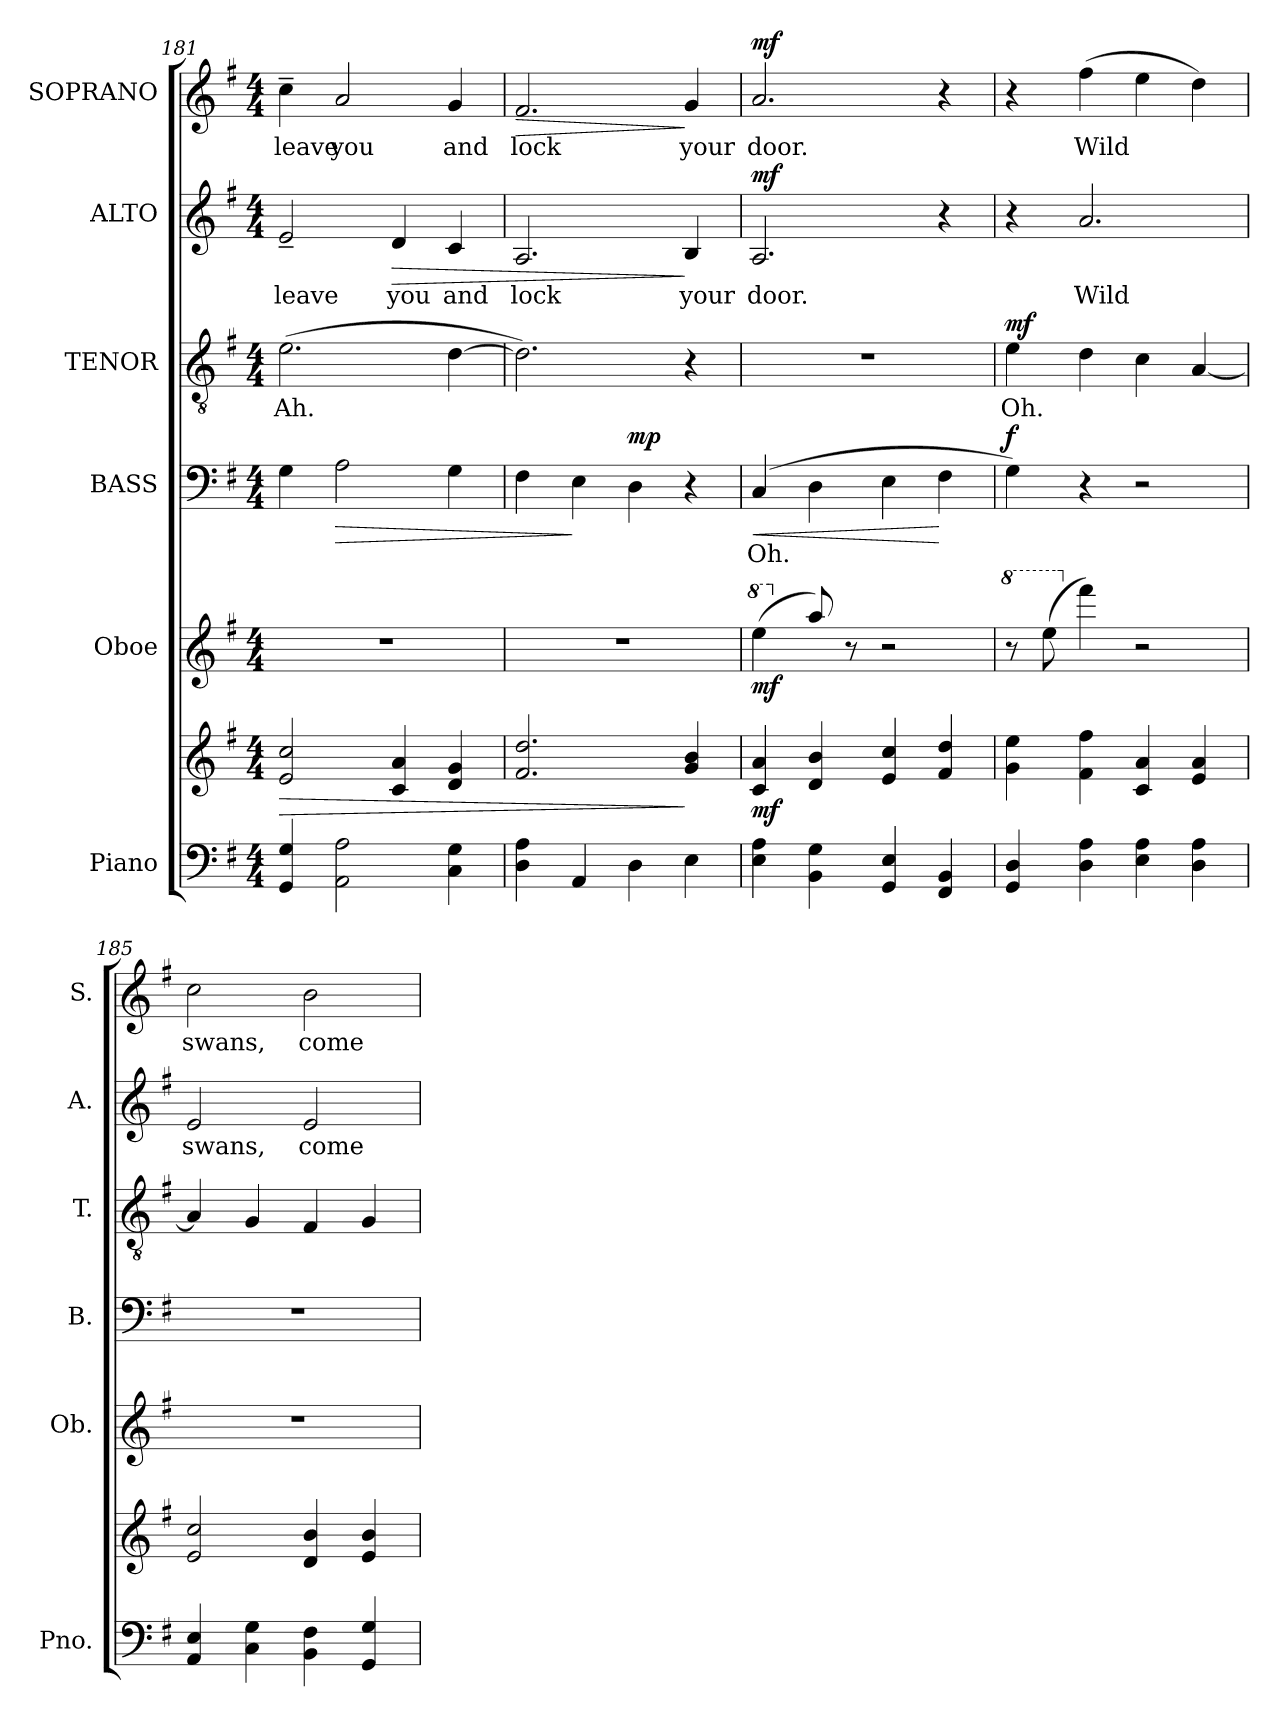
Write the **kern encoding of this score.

**kern	**kern	**dynam	**kern	**dynam	**kern	**text	**dynam	**kern	**text	**dynam	**kern	**text	**dynam	**kern	**text	**dynam
*part6	*part6	*part6	*part5	*part5	*part4	*part4	*part4	*part3	*part3	*part3	*part2	*part2	*part2	*part1	*part1	*part1
*staff7	*staff6	*staff6/7	*staff5	*staff5	*staff4	*staff4	*staff4	*staff3	*staff3	*staff3	*staff2	*staff2	*staff2	*staff1	*staff1	*staff1
*I"Piano	*	*	*I"Oboe	*	*I"BASS	*	*	*I"TENOR	*	*	*I"ALTO	*	*	*I"SOPRANO	*	*
*I'Pno.	*	*	*I'Ob.	*	*I'B.	*	*	*I'T.	*	*	*I'A.	*	*	*I'S.	*	*
*clefF4	*clefG2	*	*clefG2	*	*clefF4	*	*	*clefGv2	*	*	*clefG2	*	*	*clefG2	*	*
*	*	*	*	*	*	*	*	*ITrd7c12	*	*	*	*	*	*	*	*
*k[f#]	*k[f#]	*	*k[f#]	*	*k[f#]	*	*	*k[f#]	*	*	*k[f#]	*	*	*k[f#]	*	*
*G:	*G:	*	*G:	*	*G:	*	*	*G:	*	*	*G:	*	*	*G:	*	*
*M4/4	*M4/4	*	*M4/4	*	*M4/4	*	*	*M4/4	*	*	*M4/4	*	*	*M4/4	*	*
=181	=181	=181	=181	=181	=181	=181	=181	=181	=181	=181	=181	=181	=181	=181	=181	=181
!	!	!LO:HP:b	!	!	!	!	!	!	!	!	!	!	!	!	!	!
!	!	!	!	!	!	!	!	!	!LO:LY:b:color=#000000	!	!	!	!	!	!	!
!	!	!	!	!	!	!	!	!	!	!	!	!LO:LY:b:color=#000000	!	!	!	!
!	!	!	!	!	!	!	!	!	!	!	!	!	!	!	!LO:LY:b:color=#000000	!
4GGi/ 4Gi	2ei/ 2cci	>	1r	.	4Gi\	.	.	(2.Ei\	Ah.	.	2e~i/	leave	.	4cc~i\	leave	.
!	!	!	!	!	!	!	!LO:HP:b	!	!	!	!	!	!	!	!	!
!	!	!	!	!	!	!	!	!	!	!	!	!	!	!	!LO:LY:b:color=#000000	!
2AAi\ 2Ai	.	.	.	.	2Ai\	.	>	.	.	.	.	.	.	2ai/	you	.
!	!	!	!	!	!	!	!	!	!	!	!	!LO:LY:b:color=#000000	!LO:HP:b	!	!	!
.	4ci/ 4ai	.	.	.	.	.	.	.	.	.	4di/	you	>	.	.	.
!	!	!	!	!	!	!	!	!	!	!	!	!LO:LY:b:color=#000000	!	!	!	!
!	!	!	!	!	!	!	!	!	!	!	!	!	!	!	!LO:LY:b:color=#000000	!
4Ci\ 4Gi	4di/ 4gi	.	.	.	4Gi\	.	.	[>4Di\	.	.	4ci/	and	.	4gi/	and	.
=182	=182	=182	=182	=182	=182	=182	=182	=182	=182	=182	=182	=182	=182	=182	=182	=182
!	!	!	!	!	!	!	!	!	!	!	!	!LO:LY:b:color=#000000	!	!	!	!
!	!	!	!	!	!	!	!	!	!	!	!	!	!	!	!LO:LY:b:color=#000000	!LO:HP:b
4Di\ 4Ai	2.f#i/ 2.ddi	.	1r	.	4F#i\	.	.	2.Di\])	.	.	2.Ai/	lock	.	2.f#i/	lock	>
4AAi/	.	.	.	.	4Ei\	.	]	.	.	.	.	.	.	.	.	.
4Di\	.	.	.	.	4Di\	.	mp	.	.	.	.	.	.	.	.	.
!	!	!	!	!	!	!	!	!	!	!	!	!LO:LY:b:color=#000000	!	!	!	!
!	!	!	!	!	!	!	!	!	!	!	!	!	!	!	!LO:LY:b:color=#000000	!
4Ei\	4gi/ 4bi	]	.	.	4r	.	.	4r	.	.	4Bi/	your	]	4gi/	your	]
=183	=183	=183	=183	=183	=183	=183	=183	=183	=183	=183	=183	=183	=183	=183	=183	=183
*	*	*	*8va	*	*	*	*	*	*	*	*	*	*	*	*	*
!	!	!	!	!	!	!LO:LY:b:color=#000000	!LO:HP:b	!	!	!	!	!	!	!	!	!
!	!	!	!	!	!	!	!	!	!	!	!	!LO:LY:b:color=#000000	!	!	!	!
!	!	!	!	!	!	!	!	!	!	!	!	!	!	!	!LO:LY:b:color=#000000	!
4Ei\ 4Ai	4ci/ 4ai	mf	(4eeei\	mf	(4Ci/	Oh.	<	1r	.	.	2.Ai/	door.	mf	2.ai/	door.	mf
*	*	*	*X8va	*	*	*	*	*	*	*	*	*	*	*	*	*
4BBi\ 4Gi	4di/ 4bi	.	8aai/)	.	4Di\	.	.	.	.	.	.	.	.	.	.	.
.	.	.	8r	.	.	.	.	.	.	.	.	.	.	.	.	.
4GGi/ 4Ei	4ei/ 4cci	.	2r	.	4Ei\	.	.	.	.	.	.	.	.	.	.	.
4FF#i/ 4BBi	4f#i/ 4ddi	.	.	.	4F#i\	.	[	.	.	.	4r	.	.	4r	.	.
=184	=184	=184	=184	=184	=184	=184	=184	=184	=184	=184	=184	=184	=184	=184	=184	=184
*	*	*	*8va	*	*	*	*	*	*	*	*	*	*	*	*	*
!	!	!	!	!	!	!	!	!	!LO:LY:b:color=#000000	!	!	!	!	!	!	!
4GGi/ 4Di	4gi\ 4eei	.	8r	.	4Gi\)	.	f	4Ei\	Oh.	mf	4r	.	.	4r	.	.
.	.	.	(8eeei\	.	.	.	.	.	.	.	.	.	.	.	.	.
*	*	*	*X8va	*	*	*	*	*	*	*	*	*	*	*	*	*
!	!	!	!	!	!	!	!	!	!	!	!	!LO:LY:b:color=#000000	!	!	!	!
!	!	!	!	!	!	!	!	!	!	!	!	!	!	!	!LO:LY:b:color=#000000	!
4Di\ 4Ai	4f#i\ 4ff#i	.	4fff#i\)	.	4r	.	.	4Di\	.	.	2.ai/	Wild	.	(4ff#i\	Wild	.
4Ei\ 4Ai	4ci/ 4ai	.	2r	.	2r	.	.	4Ci\	.	.	.	.	.	4eei\	.	.
4Di\ 4Ai	4ei/ 4ai	.	.	.	.	.	.	[<4AAi/	.	.	.	.	.	4ddi\)	.	.
=185	=185	=185	=185	=185	=185	=185	=185	=185	=185	=185	=185	=185	=185	=185	=185	=185
!	!	!	!	!	!	!	!	!	!	!	!	!LO:LY:b:color=#000000	!	!	!	!
!	!	!	!	!	!	!	!	!	!	!	!	!	!	!	!LO:LY:b:color=#000000	!
4AAi/ 4Ei	2ei/ 2cci	.	1r	.	1r	.	.	4AAi/]	.	.	2ei/	swans,	.	2cci\	swans,	.
4Ci\ 4Gi	.	.	.	.	.	.	.	4GGi/	.	.	.	.	.	.	.	.
!	!	!	!	!	!	!	!	!	!	!	!	!LO:LY:b:color=#000000	!	!	!	!
!	!	!	!	!	!	!	!	!	!	!	!	!	!	!	!LO:LY:b:color=#000000	!
4BBi\ 4F#i	4di/ 4bi	.	.	.	.	.	.	4FF#i/	.	.	2ei/	come	.	2bi\	come	.
4GGi/ 4Gi	4ei/ 4bi	.	.	.	.	.	.	4GGi/	.	.	.	.	.	.	.	.
=	=	=	=	=	=	=	=	=	=	=	=	=	=	=	=	=
*-	*-	*-	*-	*-	*-	*-	*-	*-	*-	*-	*-	*-	*-	*-	*-	*-
